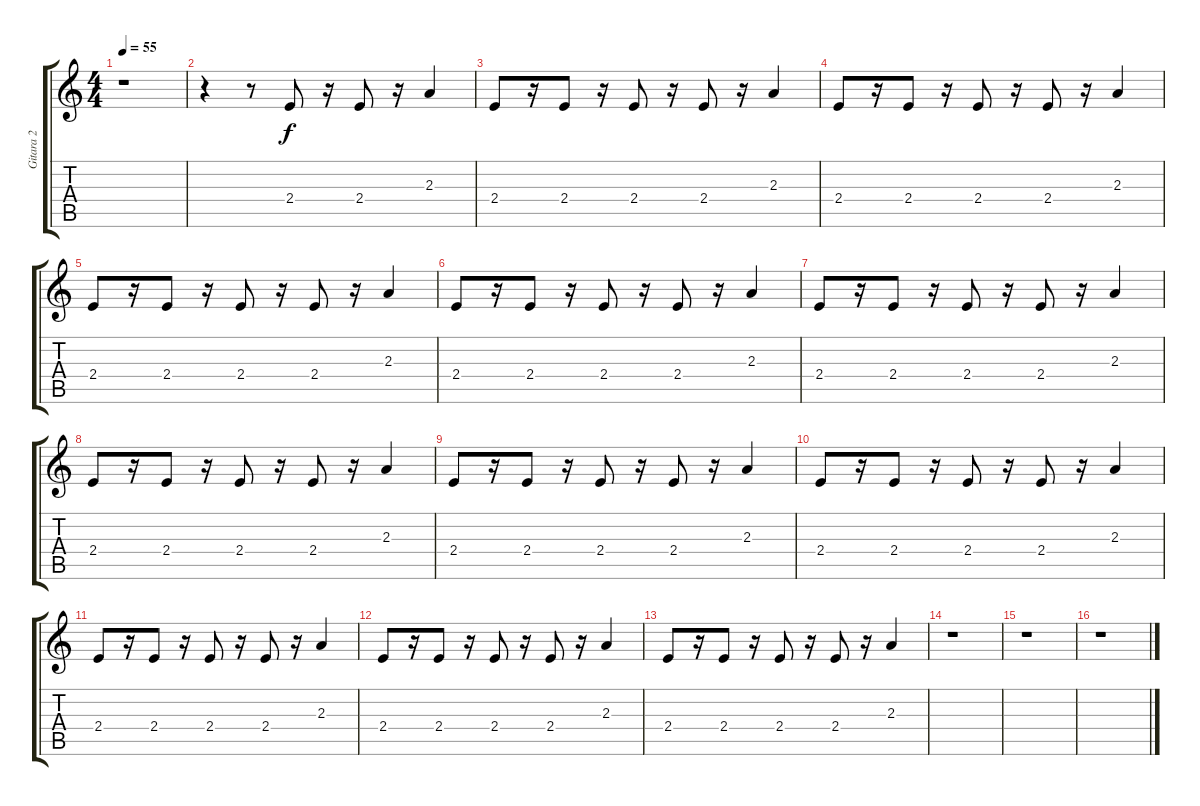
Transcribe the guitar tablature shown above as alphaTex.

\track ("Gitara 2" "Gitara 2") {instrument synthbass1}
\staff {score tabs}
\tuning (E4 B3 G3 D3 A2 E2) {hide}
\ts (4 4)
\tempo 55
\clef g2
\ks c
r.1{dy f} |
r.4 r.8 2.4.8 r.16 2.4.8 r.16 2.3.4 |
2.4.8 r.16 2.4.8 r.16 2.4.8 r.16 2.4.8 r.16 2.3.4 |
2.4.8 r.16 2.4.8 r.16 2.4.8 r.16 2.4.8 r.16 2.3.4 |
2.4.8 r.16 2.4.8 r.16 2.4.8 r.16 2.4.8 r.16 2.3.4 |
2.4.8 r.16 2.4.8 r.16 2.4.8 r.16 2.4.8 r.16 2.3.4 |
2.4.8 r.16 2.4.8 r.16 2.4.8 r.16 2.4.8 r.16 2.3.4 |
2.4.8 r.16 2.4.8 r.16 2.4.8 r.16 2.4.8 r.16 2.3.4 |
2.4.8 r.16 2.4.8 r.16 2.4.8 r.16 2.4.8 r.16 2.3.4 |
2.4.8 r.16 2.4.8 r.16 2.4.8 r.16 2.4.8 r.16 2.3.4 |
2.4.8 r.16 2.4.8 r.16 2.4.8 r.16 2.4.8 r.16 2.3.4 |
2.4.8 r.16 2.4.8 r.16 2.4.8 r.16 2.4.8 r.16 2.3.4 |
2.4.8 r.16 2.4.8 r.16 2.4.8 r.16 2.4.8 r.16 2.3.4 |
r.1 |
r.1 |
r.1
